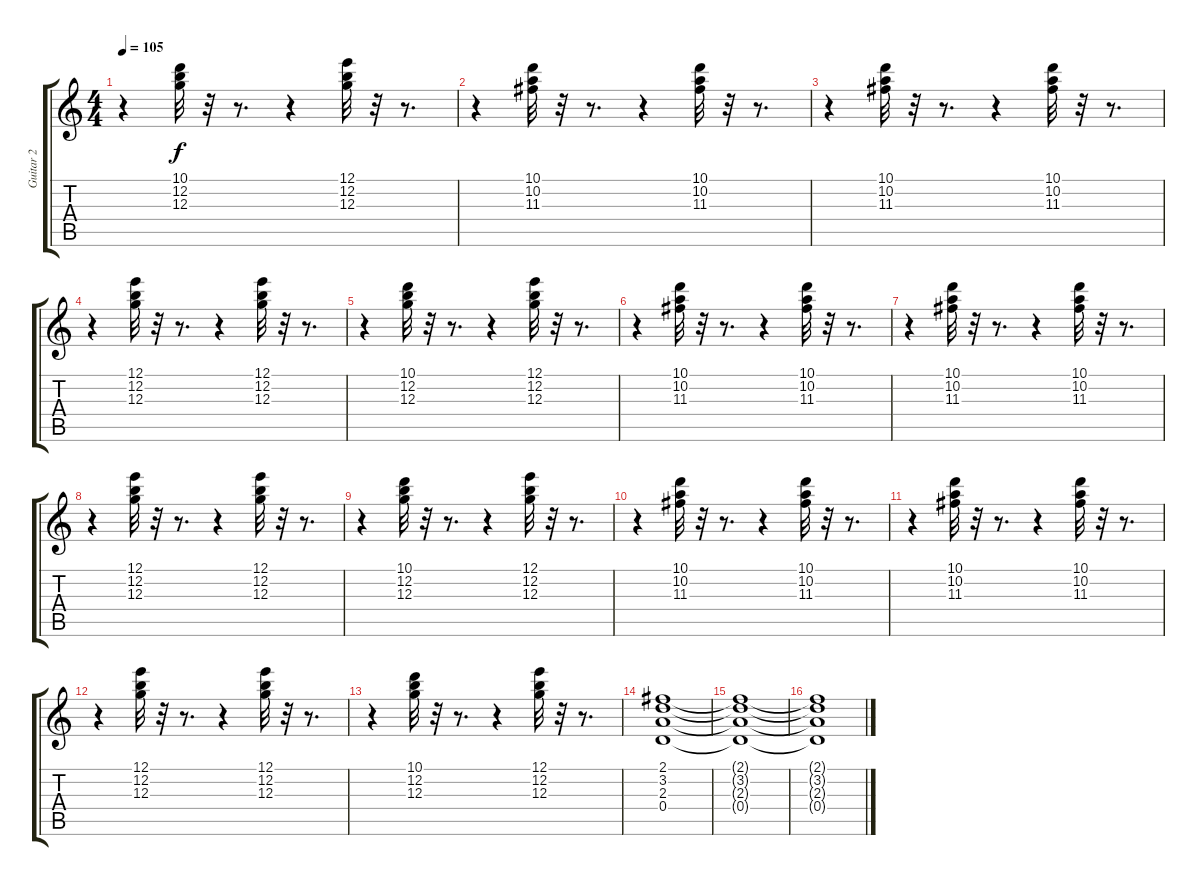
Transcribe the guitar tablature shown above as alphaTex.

\track ("Guitar 2" "Guitar 2") {instrument electricguitarclean}
\staff {score tabs}
\tuning (E4 B3 G3 D3 A2 E2) {hide}
\ts (4 4)
\tempo 105
\clef g2
\ks c
r.4{dy f} (10.1 12.2 12.3).32 r.32 r.8{d} r.4 (12.1 12.2 12.3).32 r.32 r.8{d} |
r.4 (10.1 10.2 11.3).32 r.32 r.8{d} r.4 (10.1 10.2 11.3).32 r.32 r.8{d} |
r.4 (10.1 10.2 11.3).32 r.32 r.8{d} r.4 (10.1 10.2 11.3).32 r.32 r.8{d} |
r.4 (12.1 12.2 12.3).32 r.32 r.8{d} r.4 (12.1 12.2 12.3).32 r.32 r.8{d} |
r.4 (10.1 12.2 12.3).32 r.32 r.8{d} r.4 (12.1 12.2 12.3).32 r.32 r.8{d} |
r.4 (10.1 10.2 11.3).32 r.32 r.8{d} r.4 (10.1 10.2 11.3).32 r.32 r.8{d} |
r.4 (10.1 10.2 11.3).32 r.32 r.8{d} r.4 (10.1 10.2 11.3).32 r.32 r.8{d} |
r.4 (12.1 12.2 12.3).32 r.32 r.8{d} r.4 (12.1 12.2 12.3).32 r.32 r.8{d} |
r.4 (10.1 12.2 12.3).32 r.32 r.8{d} r.4 (12.1 12.2 12.3).32 r.32 r.8{d} |
r.4 (10.1 10.2 11.3).32 r.32 r.8{d} r.4 (10.1 10.2 11.3).32 r.32 r.8{d} |
r.4 (10.1 10.2 11.3).32 r.32 r.8{d} r.4 (10.1 10.2 11.3).32 r.32 r.8{d} |
r.4 (12.1 12.2 12.3).32 r.32 r.8{d} r.4 (12.1 12.2 12.3).32 r.32 r.8{d} |
r.4 (10.1 12.2 12.3).32 r.32 r.8{d} r.4 (12.1 12.2 12.3).32 r.32 r.8{d} |
(2.1 3.2 2.3 0.4).1 |
(2.1{t} 3.2{t} 2.3{t} 0.4{t}).1 |
(2.1{t} 3.2{t} 2.3{t} 0.4{t}).1
